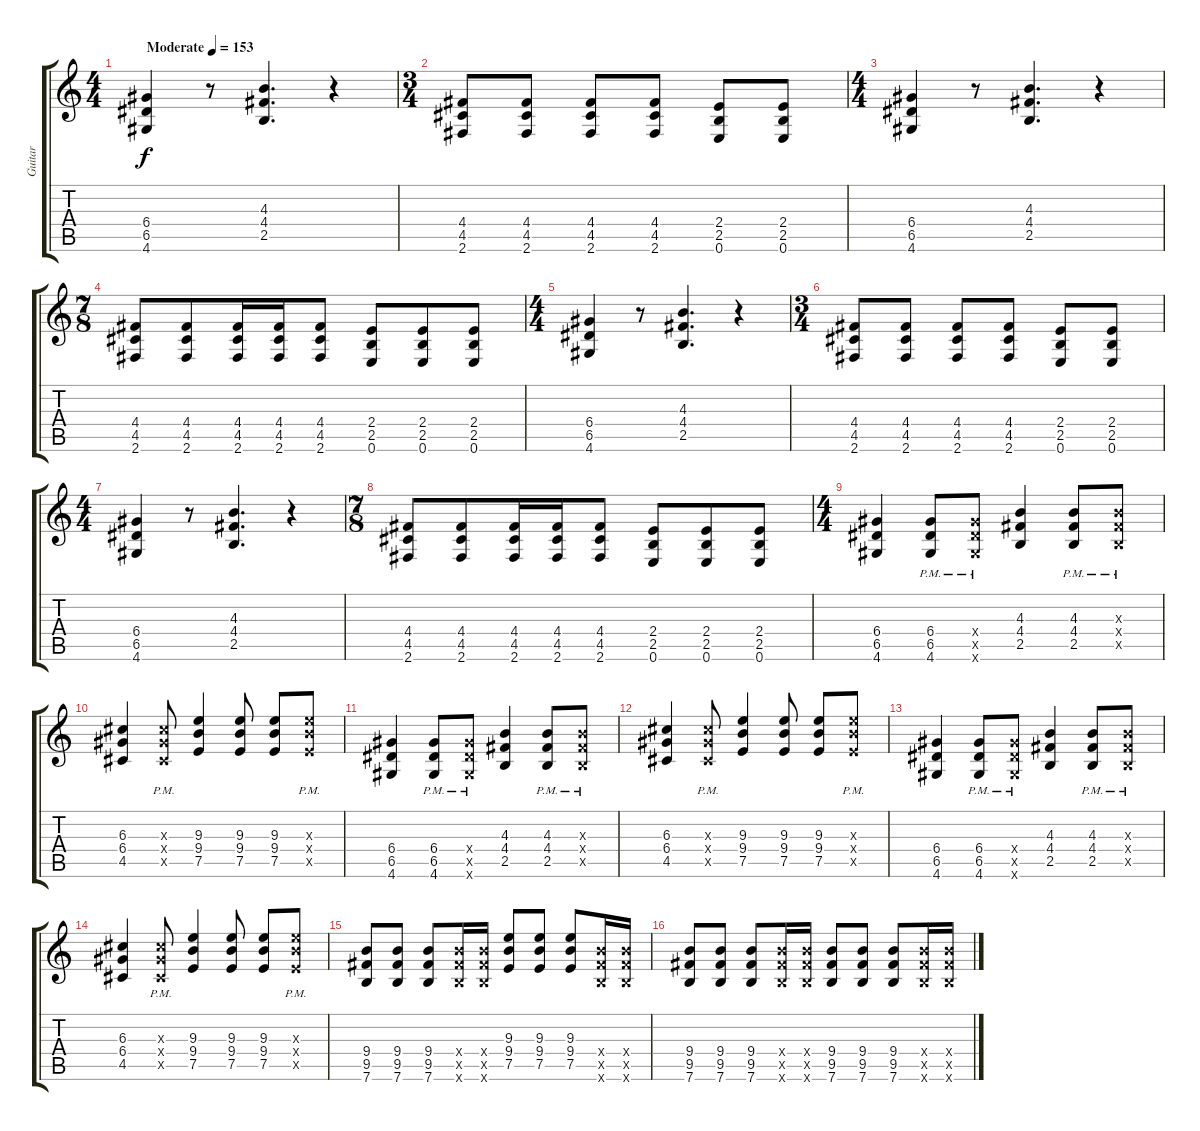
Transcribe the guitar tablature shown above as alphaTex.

\track ("Guitar" "Guitar") {instrument overdrivenguitar}
\staff {score tabs}
\tuning (E4 B3 G3 D3 A2 E2) {hide}
\ts (4 4)
\tempo (153 "Moderate")
\clef g2
\ks c
(6.4 6.5 4.6).4{dy f instrument overdrivenguitar} r.8 (4.3 4.4 2.5).4{d} r.4 |
\ts (3 4)
(4.4 4.5 2.6).8 (4.4 4.5 2.6).8 (4.4 4.5 2.6).8 (4.4 4.5 2.6).8 (2.4 2.5 0.6).8 (2.4 2.5 0.6).8 |
\ts (4 4)
(6.4 6.5 4.6).4 r.8 (4.3 4.4 2.5).4{d} r.4 |
\ts (7 8)
(4.4 4.5 2.6).8 (4.4 4.5 2.6).8 (4.4 4.5 2.6).16 (4.4 4.5 2.6).16 (4.4 4.5 2.6).8 (2.4 2.5 0.6).8 (2.4 2.5 0.6).8 (2.4 2.5 0.6).8 |
\ts (4 4)
(6.4 6.5 4.6).4 r.8 (4.3 4.4 2.5).4{d} r.4 |
\ts (3 4)
(4.4 4.5 2.6).8 (4.4 4.5 2.6).8 (4.4 4.5 2.6).8 (4.4 4.5 2.6).8 (2.4 2.5 0.6).8 (2.4 2.5 0.6).8 |
\ts (4 4)
(6.4 6.5 4.6).4 r.8 (4.3 4.4 2.5).4{d} r.4 |
\ts (7 8)
(4.4 4.5 2.6).8 (4.4 4.5 2.6).8 (4.4 4.5 2.6).16 (4.4 4.5 2.6).16 (4.4 4.5 2.6).8 (2.4 2.5 0.6).8 (2.4 2.5 0.6).8 (2.4 2.5 0.6).8 |
\ts (4 4)
(6.4 6.5 4.6).4 (6.4{pm} 6.5{pm} 4.6{pm}).8 (6.4{pm x} 6.5{pm x} 4.6{pm x}).8 (4.3 4.4 2.5).4 (4.3{pm} 4.4{pm} 2.5{pm}).8 (4.3{pm x} 4.4{pm x} 2.5{pm x}).8 |
(6.3 6.4 4.5).4 (6.3{pm x} 6.4{pm x} 4.5{pm x}).8 (9.3 9.4 7.5).4 (9.3 9.4 7.5).8 (9.3 9.4 7.5).8 (9.3{pm x} 9.4{pm x} 7.5{pm x}).8 |
(6.4 6.5 4.6).4 (6.4{pm} 6.5{pm} 4.6{pm}).8 (6.4{pm x} 6.5{pm x} 4.6{pm x}).8 (4.3 4.4 2.5).4 (4.3{pm} 4.4{pm} 2.5{pm}).8 (4.3{pm x} 4.4{pm x} 2.5{pm x}).8 |
(6.3 6.4 4.5).4 (6.3{pm x} 6.4{pm x} 4.5{pm x}).8 (9.3 9.4 7.5).4 (9.3 9.4 7.5).8 (9.3 9.4 7.5).8 (9.3{pm x} 9.4{pm x} 7.5{pm x}).8 |
(6.4 6.5 4.6).4 (6.4{pm} 6.5{pm} 4.6{pm}).8 (6.4{pm x} 6.5{pm x} 4.6{pm x}).8 (4.3 4.4 2.5).4 (4.3{pm} 4.4{pm} 2.5{pm}).8 (4.3{pm x} 4.4{pm x} 2.5{pm x}).8 |
(6.3 6.4 4.5).4 (6.3{pm x} 6.4{pm x} 4.5{pm x}).8 (9.3 9.4 7.5).4 (9.3 9.4 7.5).8 (9.3 9.4 7.5).8 (9.3{pm x} 9.4{pm x} 7.5{pm x}).8 |
(9.4 9.5 7.6).8 (9.4 9.5 7.6).8 (9.4 9.5 7.6).8 (9.4{x} 9.5{x} 7.6{x}).16 (9.4{x} 9.5{x} 7.6{x}).16 (9.3 9.4 7.5).8 (9.3 9.4 7.5).8 (9.3 9.4 7.5).8 (9.4{x} 9.5{x} 7.6{x}).16 (9.4{x} 9.5{x} 7.6{x}).16 |
(9.4 9.5 7.6).8 (9.4 9.5 7.6).8 (9.4 9.5 7.6).8 (9.4{x} 9.5{x} 7.6{x}).16 (9.4{x} 9.5{x} 7.6{x}).16 (9.4 9.5 7.6).8 (9.4 9.5 7.6).8 (9.4 9.5 7.6).8 (9.4{x} 9.5{x} 7.6{x}).16 (9.4{x} 9.5{x} 7.6{x}).16
